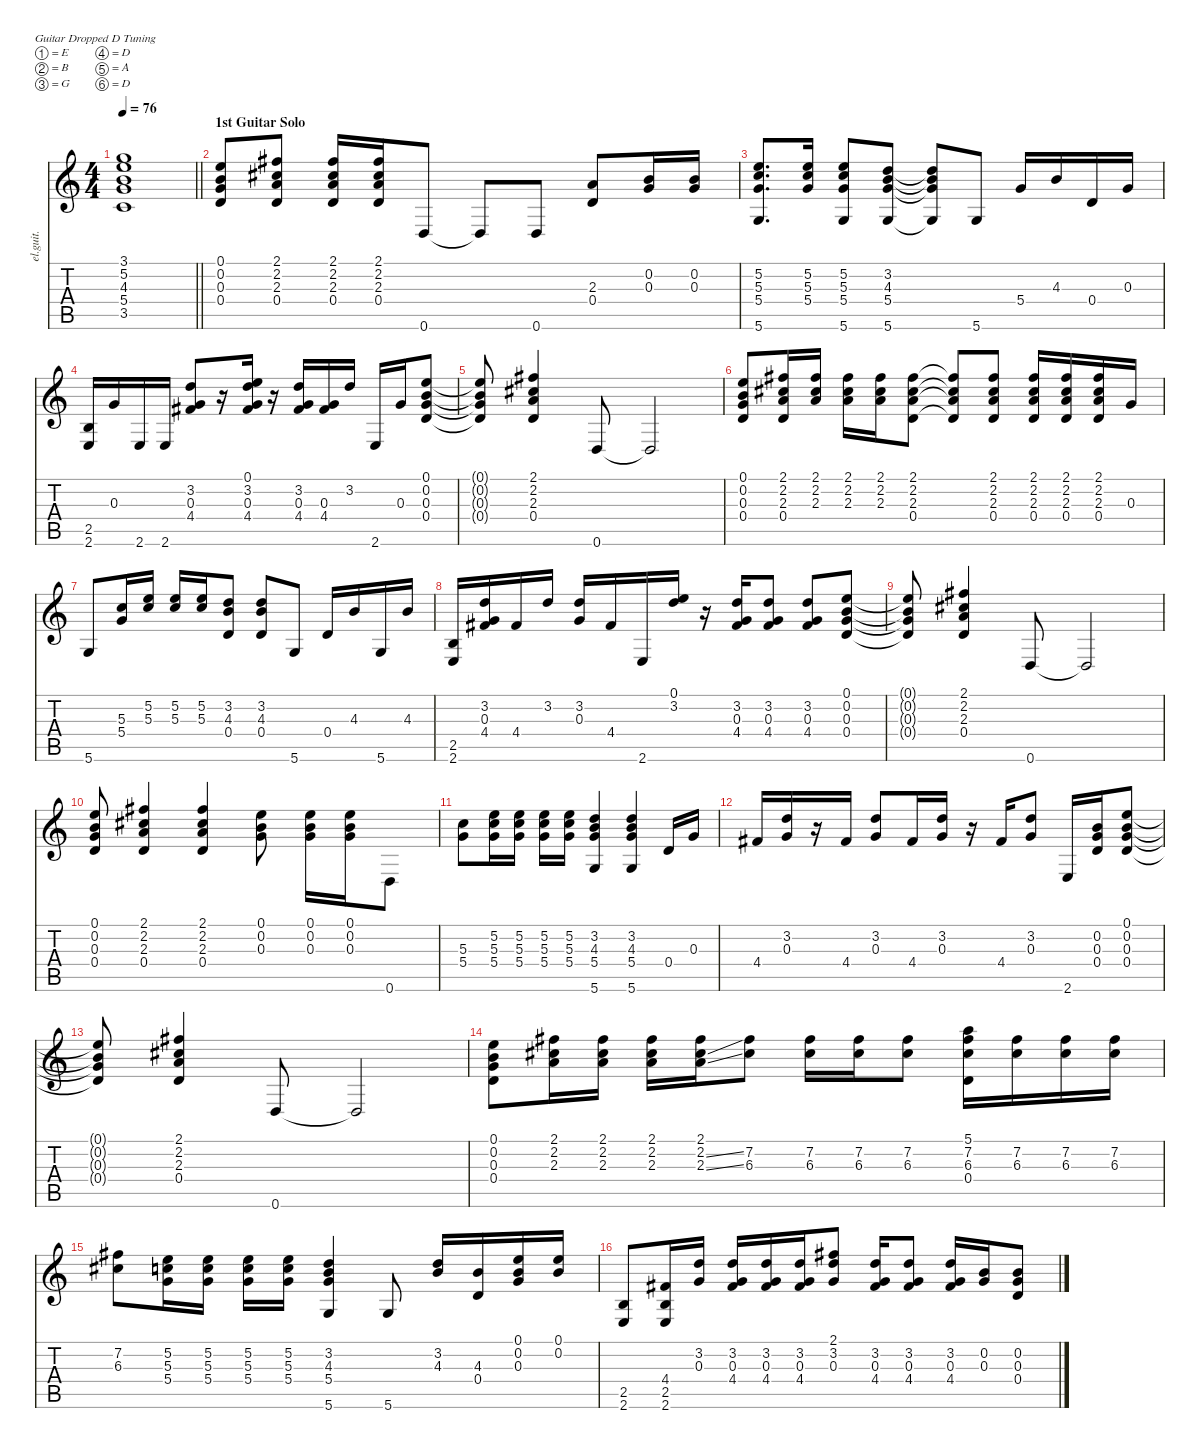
\defaultSystemsLayout 4
\hideDynamics
\bracketExtendMode nobrackets
\otherSystemsTrackNameOrientation horizontal
\track ("Guitar 1" "el.guit.") {instrument electricguitarclean}
\staff {score tabs}
\tuning (E4 B3 G3 D3 A2 D2)
\ts (4 4)
\tempo 76
\clef g2
\barLineRight lightlight
\ks c
(3.1 5.2 4.3 5.4 3.5).1{dy f beam Up} |
\section ("" "1st Guitar Solo")
(0.1 0.2 0.3 0.4).8{beam Up} (2.1{acc #} 2.2{acc #} 2.3 0.4).8{beam Up} (2.1{acc #} 2.2{acc #} 2.3 0.4).16{beam Up} (2.1{acc #} 2.2{acc #} 2.3 0.4).16{beam Up} 0.6.8{beam Up} 0.6{t}.8{beam Up} 0.6.8{beam Up} (2.3 0.4).8{beam Up} (0.2 0.3).16{beam Up} (0.2 0.3).16{beam Up} |
(5.2 5.3 5.4 5.6).8{d beam Up} (5.2 5.3 5.4).16{beam Up} (5.2 5.3 5.4 5.6).8{beam Up} (3.2 4.3 5.4 5.6).8{beam Up} (3.2{t} 4.3{t} 5.4{t} 5.6{t}).8{beam Up} 5.6.8{beam Up} 5.4.16{beam Up} 4.3.16{beam Up} 0.4.16{beam Up} 0.3.16{beam Up} |
(2.5 2.6).16{beam Up} 0.3.16{beam Up} 2.6.16{beam Up} 2.6.16{beam Up} (3.2 0.3 4.4{acc #}).8{beam Up} r.16{beam Up} (0.1 3.2 0.3 4.4{acc #}).16{beam Up} r.16{beam Up} (3.2 0.3 4.4{acc #}).16{beam Up} (0.3 4.4{acc #}).16{beam Up} 3.2.16{beam Up} 2.6.16{beam Up} 0.3.16{beam Up} (0.1 0.2 0.3 0.4).8{beam Up} |
(0.1{t} 0.2{t} 0.3{t} 0.4{t}).8{beam Up} (2.1{acc #} 2.2{acc #} 2.3 0.4).4{beam Up} 0.6.8{beam Up} 0.6{t}.2{beam Up} |
(0.1 0.2 0.3 0.4).8{beam Up} (2.1{acc #} 2.2{acc #} 2.3 0.4).16{beam Up} (2.1{acc #} 2.2{acc #} 2.3).16{beam Up} (2.1{acc #} 2.2{acc #} 2.3).16{beam Down} (2.1{acc #} 2.2{acc #} 2.3).16{beam Down} (2.1{acc #} 2.2{acc #} 2.3 0.4).8{beam Down} (2.1{t acc #} 2.2{t acc #} 2.3{t} 0.4{t}).8{beam Up} (2.1{acc #} 2.2{acc #} 2.3 0.4).8{beam Up} (2.1{acc #} 2.2{acc #} 2.3 0.4).16{beam Up} (2.1{acc #} 2.2{acc #} 2.3 0.4).16{beam Up} (2.1{acc #} 2.2{acc #} 2.3 0.4).16{beam Up} 0.3.16{beam Up} |
5.6.8{beam Up} (5.3 5.4).16{beam Up} (5.2 5.3).16{beam Up} (5.2 5.3).16{beam Up} (5.2 5.3).16{beam Up} (3.2 4.3 0.4).8{beam Up} (3.2 4.3 0.4).8{beam Up} 5.6.8{beam Up} 0.4.16{beam Up} 4.3.16{beam Up} 5.6.16{beam Up} 4.3.16{beam Up} |
(2.5 2.6).16{beam Up} (3.2 0.3 4.4{acc #}).16{beam Up} 4.4{acc #}.16{beam Up} 3.2.16{beam Up} (3.2 0.3).16{beam Up} 4.4{acc #}.16{beam Up} 2.6.16{beam Up} (0.1 3.2).16{beam Up} r.16{beam Up} (3.2 0.3 4.4{acc #}).16{beam Up} (3.2 0.3 4.4{acc #}).8{beam Up} (3.2 0.3 4.4{acc #}).8{beam Up} (0.1 0.2 0.3 0.4).8{beam Up} |
(0.1{t} 0.2{t} 0.3{t} 0.4{t}).8{beam Up} (2.1{acc #} 2.2{acc #} 2.3 0.4).4{beam Up} 0.6.8{beam Up} 0.6{t}.2{beam Up} |
(0.1 0.2 0.3 0.4).8{beam Up} (2.1{acc #} 2.2{acc #} 2.3 0.4).4{beam Up} (2.1{acc #} 2.2{acc #} 2.3 0.4).4{beam Up} (0.1 0.2 0.3).8{beam Down} (0.1 0.2 0.3).16{beam Down} (0.1 0.2 0.3).16{beam Down} 0.6.8{beam Down} |
(5.3 5.4).8{beam Down} (5.2 5.3 5.4).16{beam Down} (5.2 5.3 5.4).16{beam Down} (5.2 5.3 5.4).16{beam Down} (5.2 5.3 5.4).16{beam Down} (3.2 4.3 5.4 5.6).4{beam Up} (3.2 4.3 5.4 5.6).4{beam Up} 0.4.16{beam Up} 0.3.16{beam Up} |
4.4{acc #}.16{beam Up} (3.2 0.3).16{beam Up} r.16{beam Up} 4.4{acc #}.16{beam Up} (3.2 0.3).8{beam Up} 4.4{acc #}.16{beam Up} (3.2 0.3).16{beam Up} r.16{beam Up} 4.4{acc #}.16{beam Up} (3.2 0.3).8{beam Up} 2.6.16{beam Up} (0.2 0.3 0.4).16{beam Up} (0.1 0.2 0.3 0.4).8{beam Up} |
(0.1{t} 0.2{t} 0.3{t} 0.4{t}).8{beam Up} (2.1{acc #} 2.2{acc #} 2.3 0.4).4{beam Up} 0.6.8{beam Up} 0.6{t}.2{beam Up} |
(0.1 0.2 0.3 0.4).8{beam Down} (2.1{acc #} 2.2{acc #} 2.3).16{beam Down} (2.1{acc #} 2.2{acc #} 2.3).16{beam Down} (2.1{acc #} 2.2{acc #} 2.3).16{beam Down} (2.1{acc #} 2.2{ss acc #} 2.3{ss}).16{beam Down} (7.2{acc #} 6.3{acc #}).8{beam Down} (7.2{acc #} 6.3{acc #}).16{beam Down} (7.2{acc #} 6.3{acc #}).16{beam Down} (7.2{acc #} 6.3{acc #}).8{beam Down} (5.1 7.2{acc #} 6.3{acc #} 0.4).16{beam Down} (7.2{acc #} 6.3{acc #}).16{beam Down} (7.2{acc #} 6.3{acc #}).16{beam Down} (7.2{acc #} 6.3{acc #}).16{beam Down} |
(7.2{acc #} 6.3{acc #}).8{beam Down} (5.2 5.3 5.4).16{beam Down} (5.2 5.3 5.4).16{beam Down} (5.2 5.3 5.4).16{beam Down} (5.2 5.3 5.4).16{beam Down} (3.2 4.3 5.4 5.6).4{beam Up} 5.6.8{beam Up} (3.2 4.3).16{beam Up} (4.3 0.4).16{beam Up} (0.1 0.2 0.3).16{beam Up} (0.1 0.2).16{beam Up} |
(2.5 2.6).8{beam Up} (4.4{acc #} 2.5 2.6).16{beam Up} (3.2 0.3).16{beam Up} (3.2 0.3 4.4{acc #}).16{beam Up} (3.2 0.3 4.4{acc #}).16{beam Up} (3.2 0.3 4.4{acc #}).16{beam Up} (2.1{acc #} 3.2 0.3).8{beam Up} (3.2 0.3 4.4{acc #}).16{beam Up} (3.2 0.3 4.4{acc #}).8{beam Up} (3.2 0.3 4.4{acc #}).16{beam Up} (0.2 0.3).16{beam Up} (0.2 0.3 0.4).8{beam Up}
